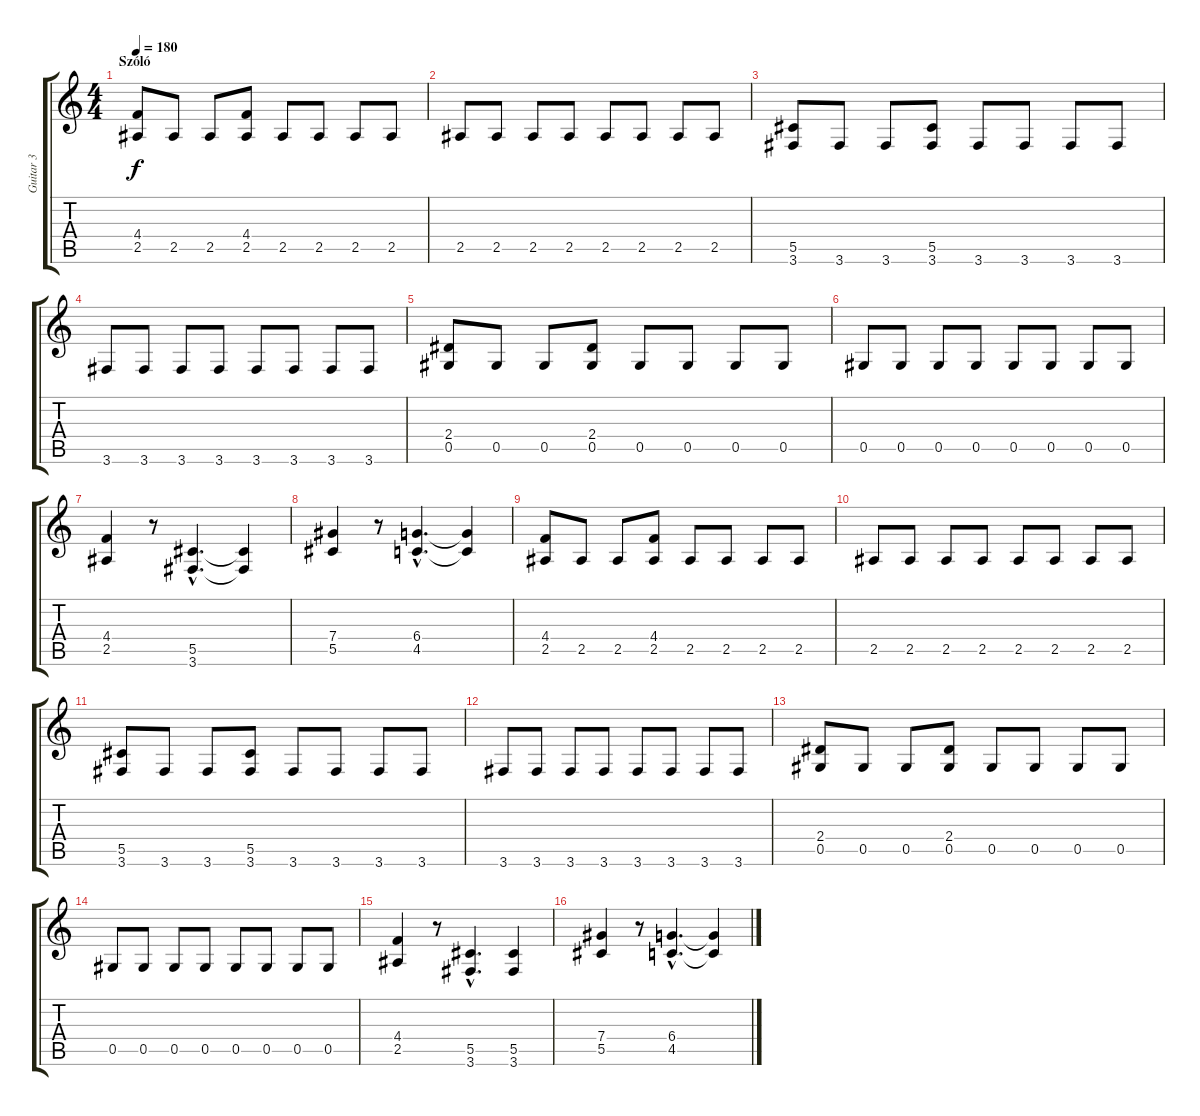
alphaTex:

\track ("Guitar 3" "Guitar 3") {instrument distortionguitar}
\staff {score tabs}
\tuning (Eb4 Bb3 Gb3 Db3 Ab2 Eb2) {hide}
\ts (4 4)
\section ("" "Szóló")
\tempo 180
\clef g2
\ks c
(4.4 2.5).8{dy f} 2.5.8 2.5.8 (4.4 2.5).8 2.5.8 2.5.8 2.5.8 2.5.8 |
2.5.8 2.5.8 2.5.8 2.5.8 2.5.8 2.5.8 2.5.8 2.5.8 |
(5.5 3.6).8 3.6.8 3.6.8 (5.5 3.6).8 3.6.8 3.6.8 3.6.8 3.6.8 |
3.6.8 3.6.8 3.6.8 3.6.8 3.6.8 3.6.8 3.6.8 3.6.8 |
(2.4 0.5).8 0.5.8 0.5.8 (2.4 0.5).8 0.5.8 0.5.8 0.5.8 0.5.8 |
0.5.8 0.5.8 0.5.8 0.5.8 0.5.8 0.5.8 0.5.8 0.5.8 |
(4.4 2.5).4 r.8 (5.5{hac} 3.6{hac}).4{d} (5.5{t} 3.6{t}).4 |
(7.4 5.5).4 r.8 (6.4{hac} 4.5{hac}).4{d} (6.4{t} 4.5{t}).4 |
(4.4 2.5).8 2.5.8 2.5.8 (4.4 2.5).8 2.5.8 2.5.8 2.5.8 2.5.8 |
2.5.8 2.5.8 2.5.8 2.5.8 2.5.8 2.5.8 2.5.8 2.5.8 |
(5.5 3.6).8 3.6.8 3.6.8 (5.5 3.6).8 3.6.8 3.6.8 3.6.8 3.6.8 |
3.6.8 3.6.8 3.6.8 3.6.8 3.6.8 3.6.8 3.6.8 3.6.8 |
(2.4 0.5).8 0.5.8 0.5.8 (2.4 0.5).8 0.5.8 0.5.8 0.5.8 0.5.8 |
0.5.8 0.5.8 0.5.8 0.5.8 0.5.8 0.5.8 0.5.8 0.5.8 |
(4.4 2.5).4 r.8 (5.5{hac} 3.6{hac}).4{d} (5.5 3.6).4 |
(7.4 5.5).4 r.8 (6.4{hac} 4.5{hac}).4{d} (6.4{t} 4.5{t}).4
